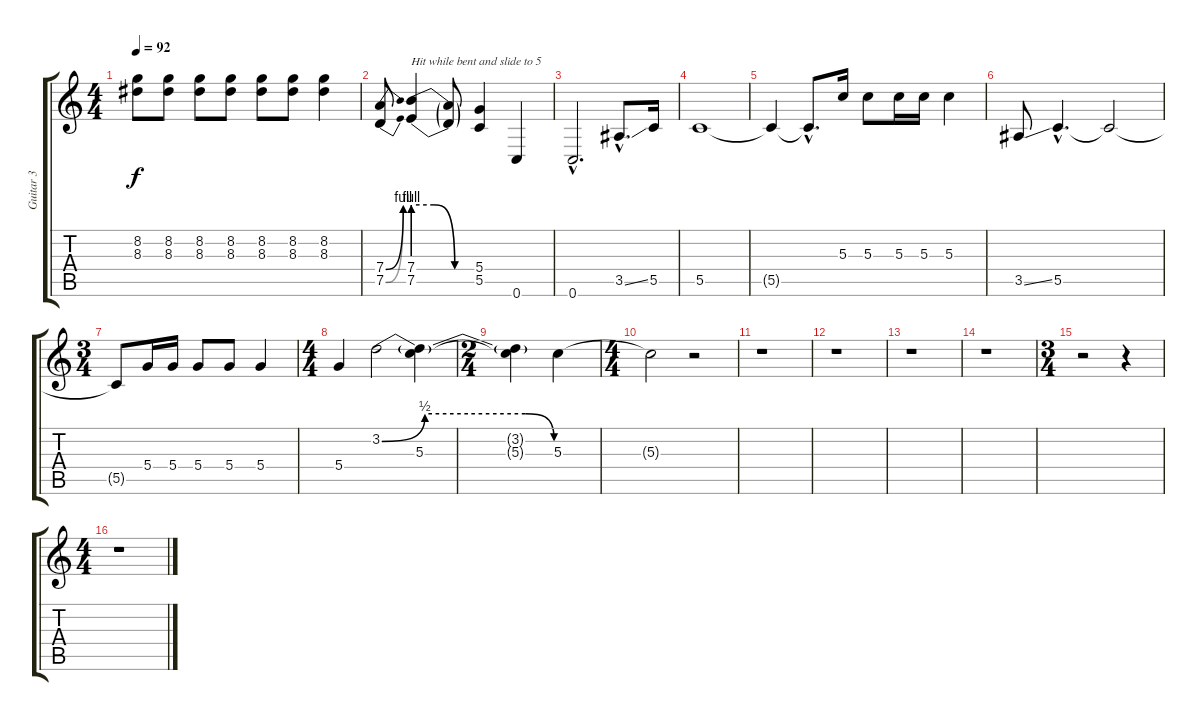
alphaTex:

\track ("Guitar 3" "Guitar 3") {instrument distortionguitar}
\staff {score tabs}
\tuning (E4 B3 G3 D3 G2 C2) {hide}
\ts (4 4)
\tempo 92
\clef g2
\ks c
(8.2 8.3).8{dy f instrument distortionguitar} (8.2 8.3).8 (8.2 8.3).8 (8.2 8.3).8 (8.2 8.3).8 (8.2 8.3).8 (8.2 8.3).4 |
(7.4{be (bend 0 0 60 4)} 7.5{be (bend 0 0 60 4)}).8 (7.4{be (custom 0 4 20 4 40 0 60 0)} 7.5{be (custom 0 4 20 4 40 0 60 0)}).4{txt "Hit while bent and slide to 5"} (7.4{t} 7.5{t}).8 (5.4 5.5).4 0.6.4 |
0.6{hac}.2{d} 3.5{ss hac}.8{d} 5.5.16 |
5.5.1 |
5.5{t}.4 5.5{hac t}.8{d} 5.3.16 5.3.8 5.3.16 5.3.16 5.3.4 |
3.5{ss}.8 5.5{hac}.4{d} 5.5{t}.2 |
\ts (3 4)
5.5{t}.8 5.4.16 5.4.16 5.4.8 5.4.8 5.4.4 |
\ts (4 4)
5.4.4 3.2{be (custom 0 0 15 2 30 2 50 2 60 0)}.2 (3.2{t} 5.3).4 |
\ts (2 4)
(3.2{t} 5.3{t}).4 5.3.4 |
\ts (4 4)
5.3{t}.2 r.2 |
r.1 |
r.1 |
r.1 |
r.1 |
\ts (3 4)
r.2 r.4 |
\ts (4 4)
r.1
